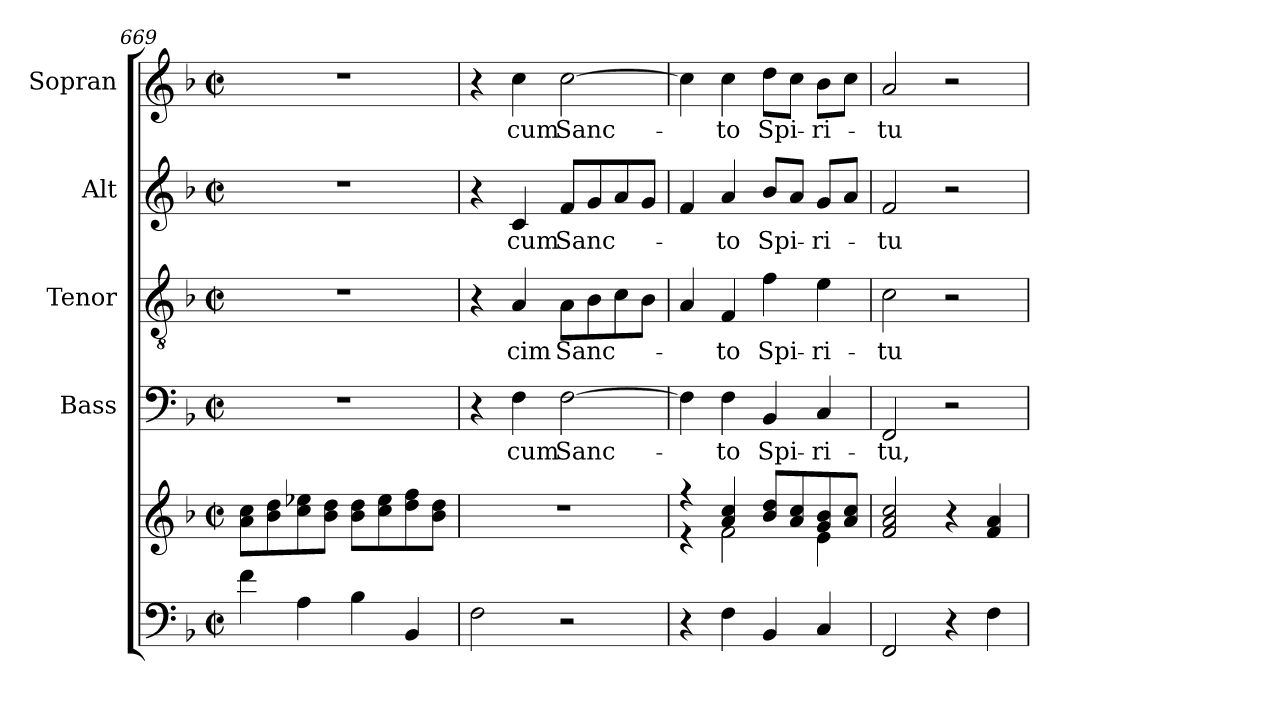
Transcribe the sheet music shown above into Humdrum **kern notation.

**kern	**kern	**kern	**text	**kern	**text	**kern	**text	**kern	**text
*part5	*part5	*part4	*part4	*part3	*part3	*part2	*part2	*part1	*part1
*staff6	*staff5	*staff4	*staff4	*staff3	*staff3	*staff2	*staff2	*staff1	*staff1
*	*	*I"Bass	*	*I"Tenor	*	*I"Alt	*	*I"Sopran	*
*	*	*I'B.	*	*I'T.	*	*I'A.	*	*I'S.	*
*clefF4	*clefG2	*clefF4	*	*clefGv2	*	*clefG2	*	*clefG2	*
*k[b-]	*k[b-]	*k[b-]	*	*k[b-]	*	*k[b-]	*	*k[b-]	*
*F:	*F:	*F:	*	*F:	*	*F:	*	*F:	*
*M2/2	*M2/2	*M2/2	*	*M2/2	*	*M2/2	*	*M2/2	*
*met(c|)	*met(c|)	*met(c|)	*	*met(c|)	*	*met(c|)	*	*met(c|)	*
=669	=669	=669	=669	=669	=669	=669	=669	=669	=669
4f\	8a\ 8cc\L	1r	.	1r	.	1r	.	1r	.
.	8b-\ 8dd\	.	.	.	.	.	.	.	.
4A\	8cc\ 8ee-X\	.	.	.	.	.	.	.	.
.	8b-\ 8dd\J	.	.	.	.	.	.	.	.
4B-\	8b-\ 8dd\L	.	.	.	.	.	.	.	.
.	8cc\ 8ee-\	.	.	.	.	.	.	.	.
4BB-/	8dd\ 8ff\	.	.	.	.	.	.	.	.
.	8b-\ 8dd\J	.	.	.	.	.	.	.	.
=670	=670	=670	=670	=670	=670	=670	=670	=670	=670
2F\	1r	4r	.	4r	.	4r	.	4r	.
!	!	!	!LO:LY:b	!	!LO:LY:b	!	!LO:LY:b	!	!LO:LY:b
.	.	4F\	cum	4A/	cim	4c/	cum	4cc\	cum
!	!	!	!LO:LY:b	!	!LO:LY:b	!	!LO:LY:b	!	!LO:LY:b
2r	.	[2F\	Sanc-	8A\L	Sanc-	8f/L	Sanc-	[2cc\	Sanc-
.	.	.	.	8B-\	.	8g/	.	.	.
.	.	.	.	8c\	.	8a/	.	.	.
.	.	.	.	8B-\J	.	8g/J	.	.	.
=671	=671	=671	=671	=671	=671	=671	=671	=671	=671
*	*^	*	*	*	*	*	*	*	*
4r	4r	4r	4F\]	.	4A/	.	4f/	.	4cc\]	.
!	!	!	!	!LO:LY:b	!	!LO:LY:b	!	!LO:LY:b	!	!LO:LY:b
4F\	4a/ 4cc/	2f\	4F\	-to	4F/	-to	4a/	-to	4cc\	-to
!	!	!	!	!LO:LY:b	!	!LO:LY:b	!	!LO:LY:b	!	!LO:LY:b
4BB-/	8b-/ 8dd/L	.	4BB-/	Spi-	4f\	Spi-	8b-/L	Spi-	8dd\L	Spi-
.	8a/ 8cc/	.	.	.	.	.	8a/J	.	8cc\J	.
!	!	!	!	!LO:LY:b	!	!LO:LY:b	!	!LO:LY:b	!	!LO:LY:b
4C/	8g/ 8b-/	4e\	4C/	-ri-	4e\	-ri-	8g/L	-ri-	8b-\L	-ri-
.	8a/ 8cc/J	.	.	.	.	.	8a/J	.	8cc\J	.
*	*v	*v	*	*	*	*	*	*	*	*
!!LO:PB:g=z
=672	=672	=672	=672	=672	=672	=672	=672	=672	=672
!	!	!	!LO:LY:b	!	!LO:LY:b	!	!LO:LY:b	!	!LO:LY:b
2FF/	2f/ 2a/ 2cc/	2FF/	-tu,	2c\	-tu	2f/	-tu	2a/	-tu
4r	4r	2r	.	2r	.	2r	.	2r	.
4F\	4f/ 4a/	.	.	.	.	.	.	.	.
=	=	=	=	=	=	=	=	=	=
*-	*-	*-	*-	*-	*-	*-	*-	*-	*-
